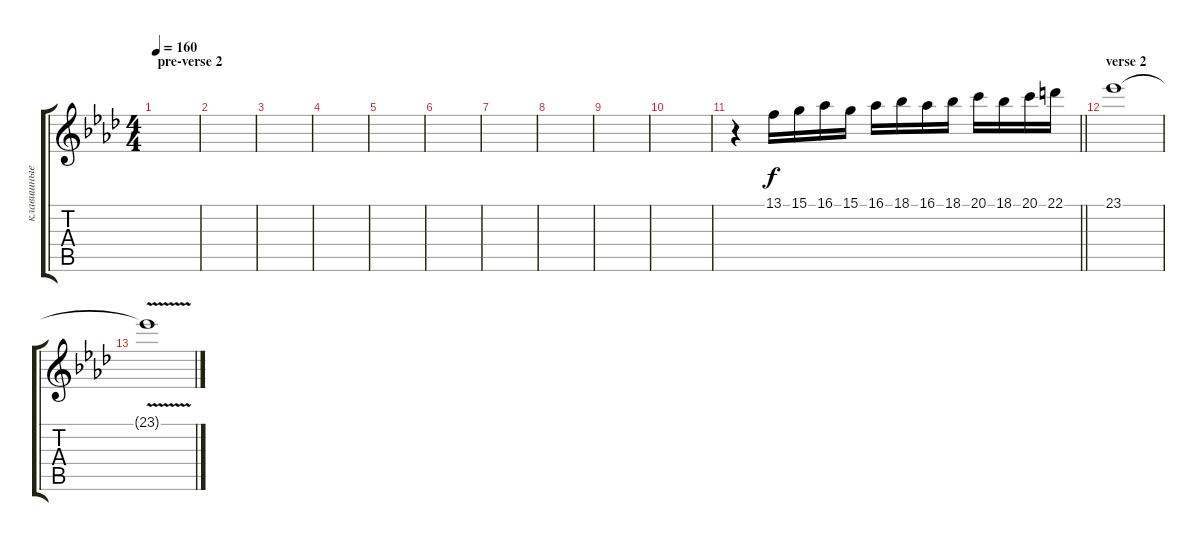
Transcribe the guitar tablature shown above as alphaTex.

\track ("клавишные 1" "клавишные ") {instrument stringensemble1}
\staff {score tabs}
\tuning (E4 B3 G3 D3 A2 E2) {hide}
\ts (4 4)
\section ("" "pre-verse 2")
\tempo 160
\clef g2
\ks fminor
|
|
|
|
|
|
|
|
|
|
\barLineRight lightlight
r.4{instrument stringensemble1} 13.1.16{dy f} 15.1.16 16.1.16 15.1.16 16.1.16 18.1.16 16.1.16 18.1.16 20.1.16 18.1.16 20.1.16 22.1.16 |
\section ("" "verse 2")
23.1.1 |
23.1{v t}.1
